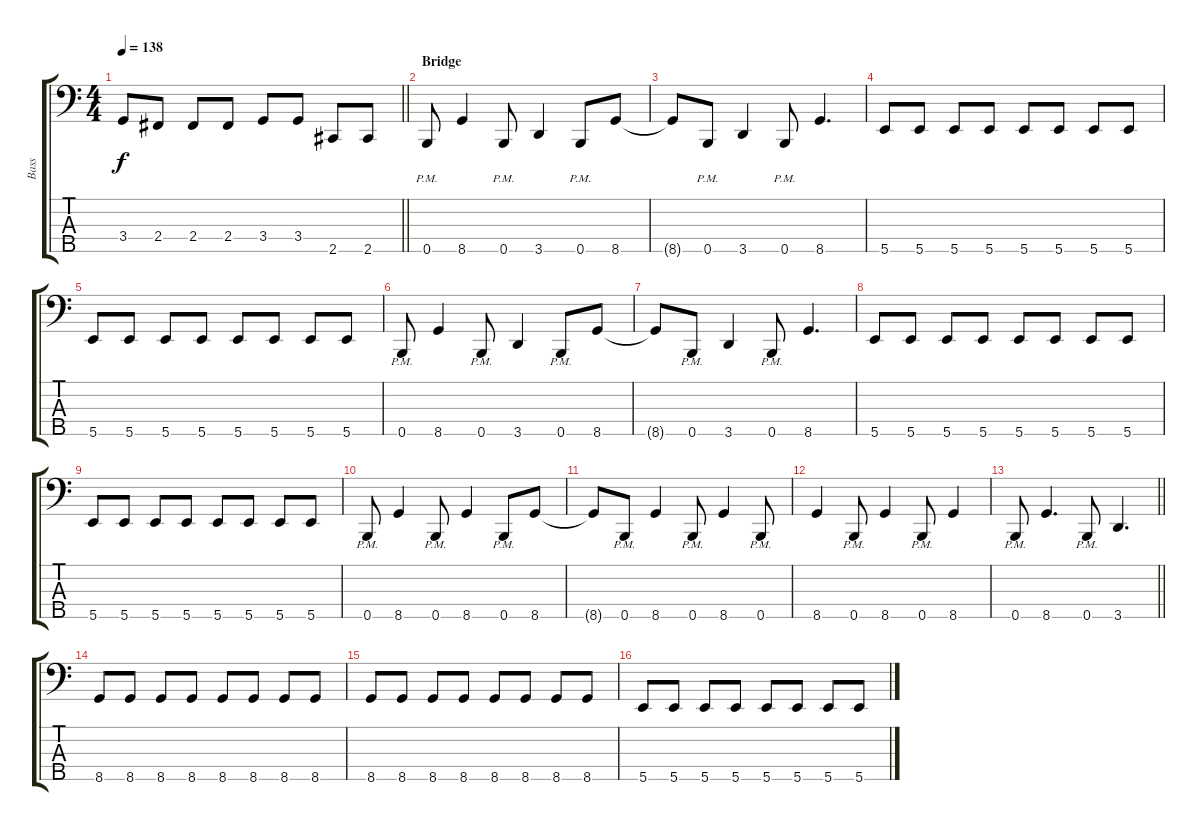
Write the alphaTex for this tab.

\track ("Bass" "Bass") {instrument electricbassfinger}
\staff {score tabs}
\tuning (G2 D2 A1 E1 B0) {hide}
\ts (4 4)
\tempo 138
\clef f4
\barLineRight lightlight
\ks c
3.4.8{dy f} 2.4.8 2.4.8 2.4.8 3.4.8 3.4.8 2.5.8 2.5.8 |
\section ("" "Bridge")
0.5{pm}.8 8.5.4 0.5{pm}.8 3.5.4 0.5{pm}.8 8.5.8 |
8.5{t}.8 0.5{pm}.8 3.5.4 0.5{pm}.8 8.5.4{d} |
5.5.8 5.5.8 5.5.8 5.5.8 5.5.8 5.5.8 5.5.8 5.5.8 |
5.5.8 5.5.8 5.5.8 5.5.8 5.5.8 5.5.8 5.5.8 5.5.8 |
0.5{pm}.8 8.5.4 0.5{pm}.8 3.5.4 0.5{pm}.8 8.5.8 |
8.5{t}.8 0.5{pm}.8 3.5.4 0.5{pm}.8 8.5.4{d} |
5.5.8 5.5.8 5.5.8 5.5.8 5.5.8 5.5.8 5.5.8 5.5.8 |
5.5.8 5.5.8 5.5.8 5.5.8 5.5.8 5.5.8 5.5.8 5.5.8 |
0.5{pm}.8 8.5.4 0.5{pm}.8 8.5.4 0.5{pm}.8 8.5.8 |
8.5{t}.8 0.5{pm}.8 8.5.4 0.5{pm}.8 8.5.4 0.5{pm}.8 |
8.5.4 0.5{pm}.8 8.5.4 0.5{pm}.8 8.5.4 |
\barLineRight lightlight
0.5{pm}.8 8.5.4{d} 0.5{pm}.8 3.5.4{d} |
\section ("" "")
8.5.8 8.5.8 8.5.8 8.5.8 8.5.8 8.5.8 8.5.8 8.5.8 |
8.5.8 8.5.8 8.5.8 8.5.8 8.5.8 8.5.8 8.5.8 8.5.8 |
5.5.8 5.5.8 5.5.8 5.5.8 5.5.8 5.5.8 5.5.8 5.5.8
